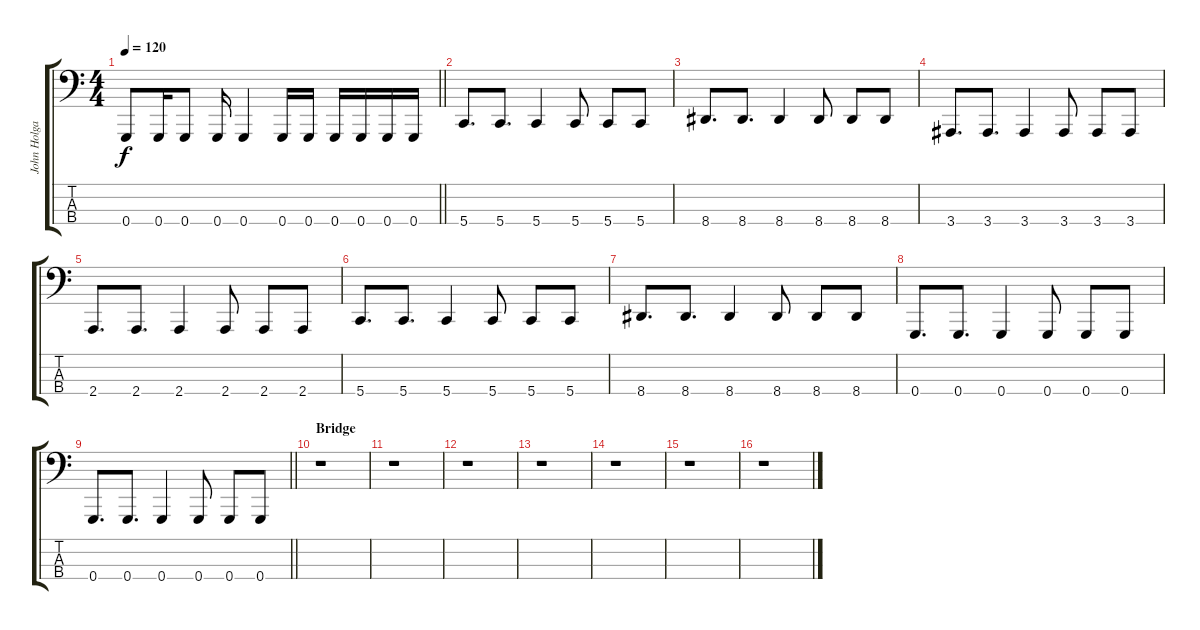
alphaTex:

\track ("John Holgado - Bass Guitar" "John Holga") {instrument electricbassfinger}
\staff {score tabs}
\tuning (C2 G1 D1 G0) {hide}
\ts (4 4)
\tempo 120
\clef f4
\barLineRight lightlight
\ks c
0.4.8{dy f} 0.4.16 0.4.8 0.4.16 0.4.4 0.4.16 0.4.16 0.4.16 0.4.16 0.4.16 0.4.16 |
5.4.8{d} 5.4.8{d} 5.4.4 5.4.8 5.4.8 5.4.8 |
8.4.8{d} 8.4.8{d} 8.4.4 8.4.8 8.4.8 8.4.8 |
3.4.8{d} 3.4.8{d} 3.4.4 3.4.8 3.4.8 3.4.8 |
2.4.8{d} 2.4.8{d} 2.4.4 2.4.8 2.4.8 2.4.8 |
5.4.8{d} 5.4.8{d} 5.4.4 5.4.8 5.4.8 5.4.8 |
8.4.8{d} 8.4.8{d} 8.4.4 8.4.8 8.4.8 8.4.8 |
0.4.8{d} 0.4.8{d} 0.4.4 0.4.8 0.4.8 0.4.8 |
\barLineRight lightlight
0.4.8{d} 0.4.8{d} 0.4.4 0.4.8 0.4.8 0.4.8 |
\section ("" "Bridge")
r.1 |
r.1 |
r.1 |
r.1 |
r.1 |
r.1 |
r.1
